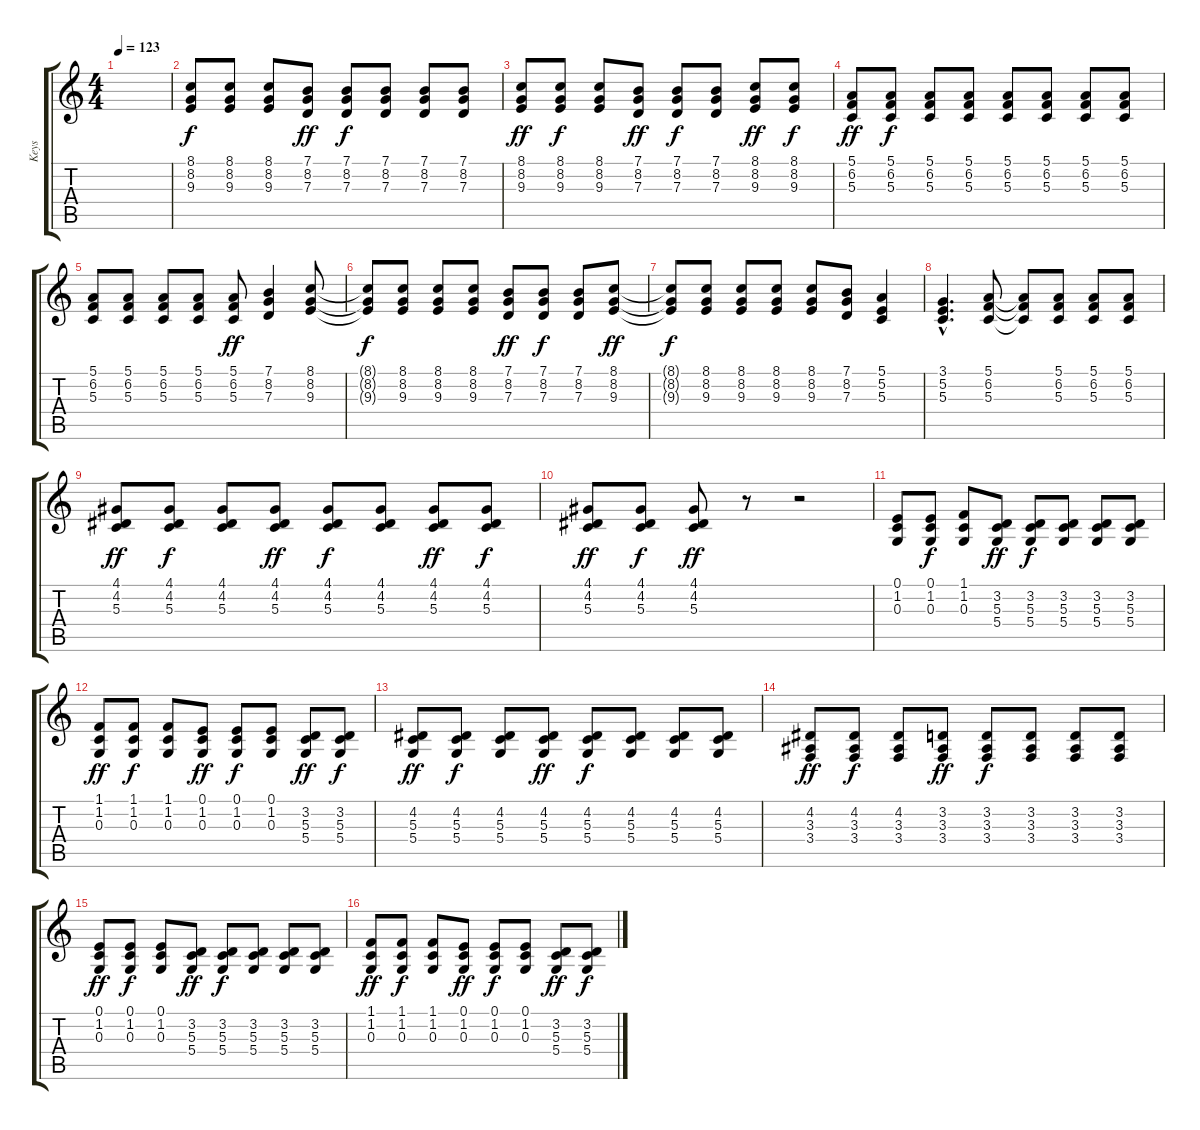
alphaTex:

\track ("Keys" "Keys") {instrument electricgrandpiano}
\staff {score tabs}
\tuning (E4 B3 G3 D3 A2 E2) {hide}
\ts (4 4)
\tempo 123
\clef g2
\ks c
|
(8.1 8.2 9.3).8 (8.1 8.2 9.3).8{dy f} (8.1 8.2 9.3).8 (7.1 8.2 7.3).8{dy ff} (7.1 8.2 7.3).8{dy f} (7.1 8.2 7.3).8 (7.1 8.2 7.3).8 (7.1 8.2 7.3).8 |
(8.1 8.2 9.3).8{dy ff} (8.1 8.2 9.3).8{dy f} (8.1 8.2 9.3).8 (7.1 8.2 7.3).8{dy ff} (7.1 8.2 7.3).8{dy f} (7.1 8.2 7.3).8 (8.1 8.2 9.3).8{dy ff} (8.1 8.2 9.3).8{dy f} |
(5.1 6.2 5.3).8{dy ff} (5.1 6.2 5.3).8{dy f} (5.1 6.2 5.3).8 (5.1 6.2 5.3).8 (5.1 6.2 5.3).8 (5.1 6.2 5.3).8 (5.1 6.2 5.3).8 (5.1 6.2 5.3).8 |
(5.1 6.2 5.3).8 (5.1 6.2 5.3).8 (5.1 6.2 5.3).8 (5.1 6.2 5.3).8 (5.1 6.2 5.3).8{dy ff} (7.1 8.2 7.3).4 (8.1 8.2 9.3).8 |
(8.1{t} 8.2{t} 9.3{t}).8{dy f} (8.1 8.2 9.3).8 (8.1 8.2 9.3).8 (8.1 8.2 9.3).8 (7.1 8.2 7.3).8{dy ff} (7.1 8.2 7.3).8{dy f} (7.1 8.2 7.3).8 (8.1 8.2 9.3).8{dy ff} |
(8.1{t} 8.2{t} 9.3{t}).8{dy f} (8.1 8.2 9.3).8 (8.1 8.2 9.3).8 (8.1 8.2 9.3).8 (8.1 8.2 9.3).8 (7.1 8.2 7.3).8 (5.1 5.2 5.3).4 |
(3.1{hac} 5.2{hac} 5.3{hac}).4{d} (5.1 6.2 5.3).8 (5.1{t} 6.2{t} 5.3{t}).8 (5.1 6.2 5.3).8 (5.1 6.2 5.3).8 (5.1 6.2 5.3).8 |
(4.1 4.2 5.3).8{dy ff} (4.1 4.2 5.3).8{dy f} (4.1 4.2 5.3).8 (4.1 4.2 5.3).8{dy ff} (4.1 4.2 5.3).8{dy f} (4.1 4.2 5.3).8 (4.1 4.2 5.3).8{dy ff} (4.1 4.2 5.3).8{dy f} |
(4.1 4.2 5.3).8{dy ff} (4.1 4.2 5.3).8{dy f} (4.1 4.2 5.3).8{dy ff} r.8 r.2 |
(0.1 1.2 0.3).8 (0.1 1.2 0.3).8{dy f} (1.1 1.2 0.3).8 (3.2 5.3 5.4).8{dy ff} (3.2 5.3 5.4).8{dy f} (3.2 5.3 5.4).8 (3.2 5.3 5.4).8 (3.2 5.3 5.4).8 |
(1.1 1.2 0.3).8{dy ff} (1.1 1.2 0.3).8{dy f} (1.1 1.2 0.3).8 (0.1 1.2 0.3).8{dy ff} (0.1 1.2 0.3).8{dy f} (0.1 1.2 0.3).8 (3.2 5.3 5.4).8{dy ff} (3.2 5.3 5.4).8{dy f} |
(4.2 5.3 5.4).8{dy ff} (4.2 5.3 5.4).8{dy f} (4.2 5.3 5.4).8 (4.2 5.3 5.4).8{dy ff} (4.2 5.3 5.4).8{dy f} (4.2 5.3 5.4).8 (4.2 5.3 5.4).8 (4.2 5.3 5.4).8 |
(4.2 3.3 3.4).8{dy ff} (4.2 3.3 3.4).8{dy f} (4.2 3.3 3.4).8 (3.2 3.3 3.4).8{dy ff} (3.2 3.3 3.4).8{dy f} (3.2 3.3 3.4).8 (3.2 3.3 3.4).8 (3.2 3.3 3.4).8 |
(0.1 1.2 0.3).8{dy ff} (0.1 1.2 0.3).8{dy f} (0.1 1.2 0.3).8 (3.2 5.3 5.4).8{dy ff} (3.2 5.3 5.4).8{dy f} (3.2 5.3 5.4).8 (3.2 5.3 5.4).8 (3.2 5.3 5.4).8 |
(1.1 1.2 0.3).8{dy ff} (1.1 1.2 0.3).8{dy f} (1.1 1.2 0.3).8 (0.1 1.2 0.3).8{dy ff} (0.1 1.2 0.3).8{dy f} (0.1 1.2 0.3).8 (3.2 5.3 5.4).8{dy ff} (3.2 5.3 5.4).8{dy f}
